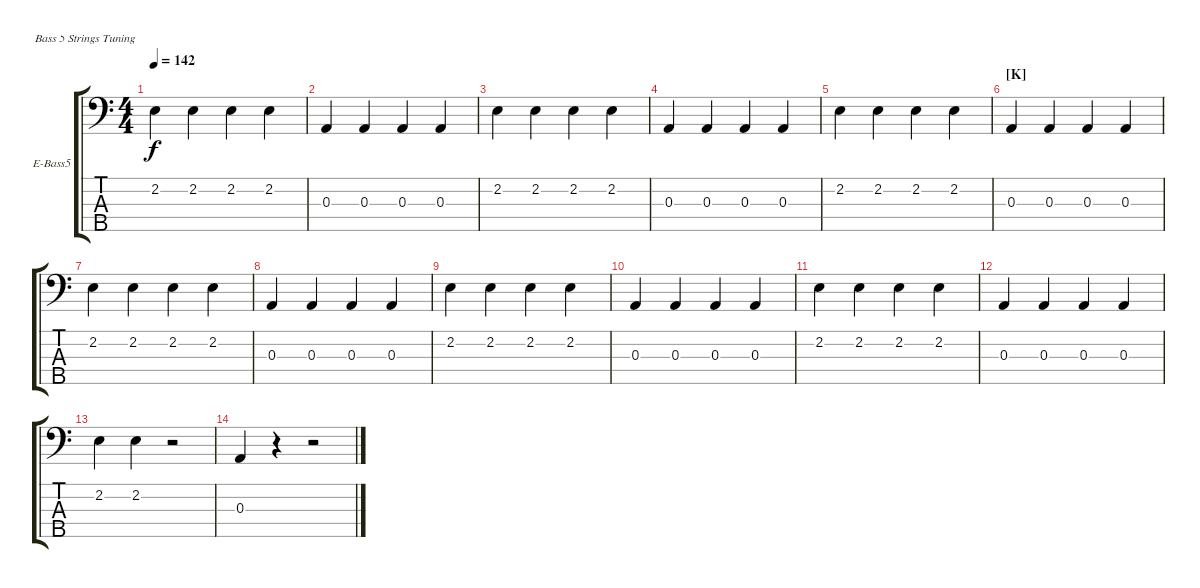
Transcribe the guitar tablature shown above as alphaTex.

\defaultSystemsLayout 4
\bracketExtendMode groupsimilarinstruments
\firstSystemTrackNameOrientation horizontal
\otherSystemsTrackNameOrientation horizontal
\track ("Electric Bass" "E-Bass5") {instrument electricbassfinger}
\staff {score tabs}
\tuning (G2 D2 A1 E1 B0)
\ts (4 4)
\tempo 142
\clef f4
\ks c
2.2.4{dy f} 2.2.4 2.2.4 2.2.4 |
0.3.4 0.3.4 0.3.4 0.3.4 |
2.2.4 2.2.4 2.2.4 2.2.4 |
0.3.4 0.3.4 0.3.4 0.3.4 |
2.2.4 2.2.4 2.2.4 2.2.4 |
\section ("K" "")
0.3.4 0.3.4 0.3.4 0.3.4 |
2.2.4 2.2.4 2.2.4 2.2.4 |
0.3.4 0.3.4 0.3.4 0.3.4 |
2.2.4 2.2.4 2.2.4 2.2.4 |
0.3.4 0.3.4 0.3.4 0.3.4 |
2.2.4 2.2.4 2.2.4 2.2.4 |
0.3.4 0.3.4 0.3.4 0.3.4 |
2.2.4 2.2.4 r.2 |
0.3.4 r.4 r.2
